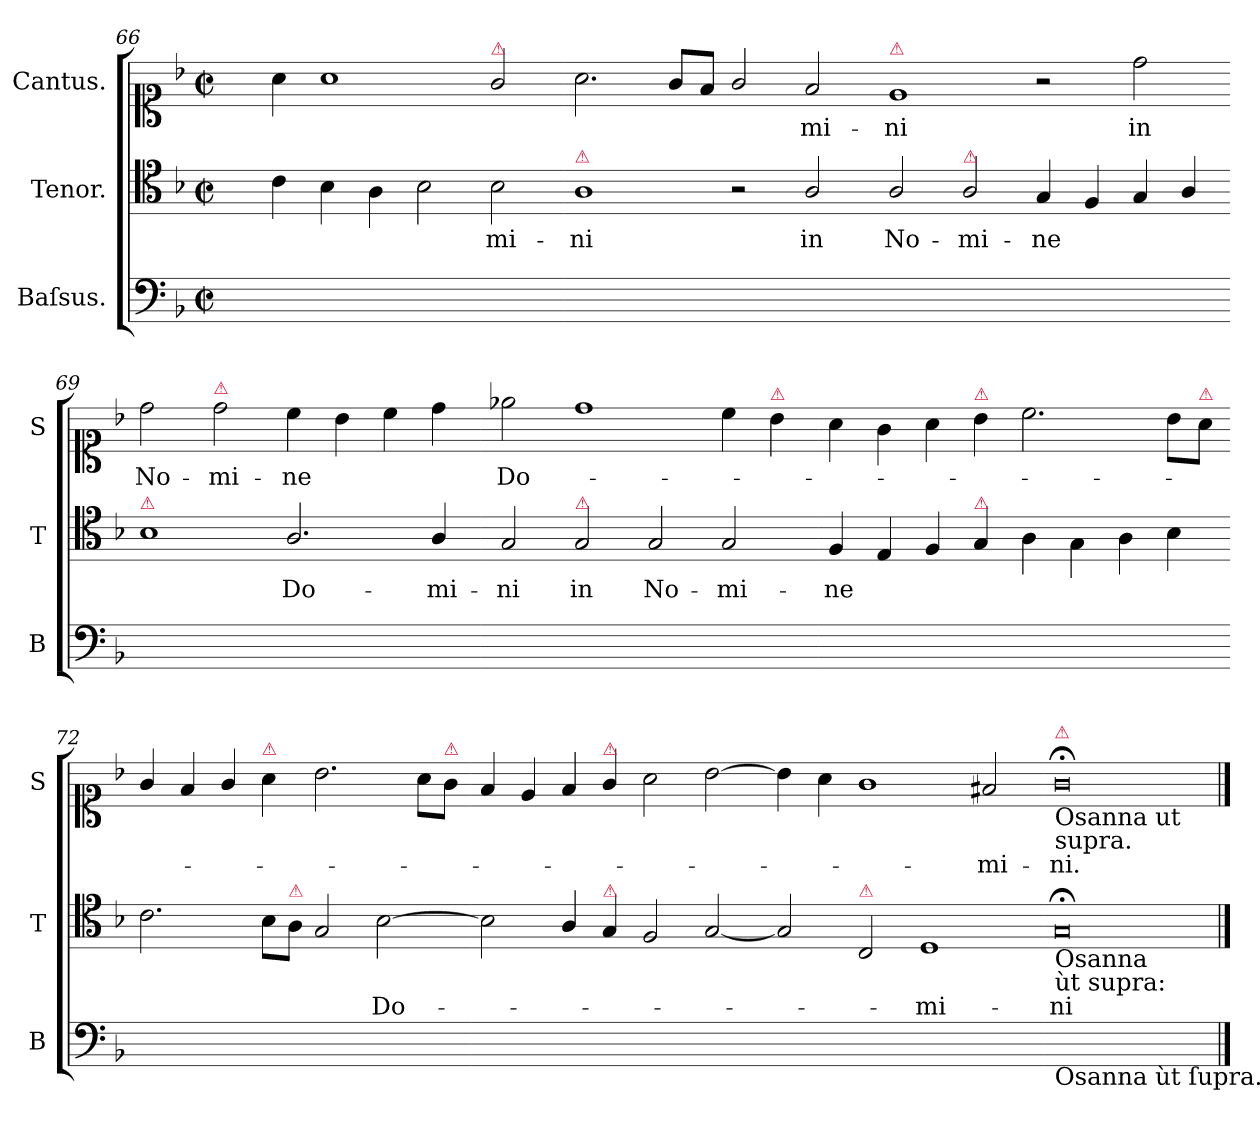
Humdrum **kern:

**kern	**kern	**text	**kern	**text
*part3	*part2	*part2	*part1	*part1
*staff3	*staff2	*staff2	*staff1	*staff1
*I"Baſsus.	*I"Tenor.	*	*I"Cantus.	*
*I'B	*I'T	*	*I'S	*
*clefF4	*clefC4	*	*clefC1	*
*k[b-]	*k[b-]	*	*k[b-]	*
*M2/1	*M2/1	*	*M2/1	*
*met(c|)	*met(c|)	*	*met(c|)	*
=66	=66	=66	=66	=66
0ryy	4ryy	.	4ryy	.
.	4c\	.	4a\	.
.	4B-\	.	1a\	.
.	4A\	.	.	.
.	2B-\	.	.	.
!	!	!	!LO:TX:a:color=crimson:t=⚠	!
.	2B-\	-mi-	2g/	.
=67-	=67-	=67-	=67-	=67-
!	!LO:TX:a:color=crimson:t=⚠	!	!	!
0ryy	1A\	-ni	2.a\	.
.	.	.	8g/L	.
.	.	.	8f/J	.
.	2r	.	2g/	.
.	2A/	in	2f/	-mi-
=68-	=68-	=68-	=68-	=68-
!	!	!	!LO:TX:a:color=crimson:t=⚠	!
0ryy	2A/	No-	1e/	-ni
!	!LO:TX:a:color=crimson:t=⚠	!	!	!
.	2A/	-mi-	.	.
.	4G/	-ne	2r	.
.	4F/	.	.	.
.	4G/	.	2dd\	in
.	4A/	.	.	.
=69-	=69-	=69-	=69-	=69-
!	!LO:TX:a:color=crimson:t=⚠	!	!	!
0ryy	1B-\	.	2dd\	No-
!	!	!	!LO:TX:a:color=crimson:t=⚠	!
.	.	.	2dd\	-mi-
.	2.A/	Do-	4cc\	-ne
.	.	.	4b-\	.
.	.	.	4cc\	.
.	4A/	-mi-	4dd\	.
=70-	=70-	=70-	=70-	=70-
0ryy	2G/	-ni	2ee-X\	Do-
!	!LO:TX:a:color=crimson:t=⚠	!	!	!
.	2G/	in	1dd\	.
.	2G/	No-	.	.
.	2G/	-mi-	4cc\	.
!	!	!	!LO:TX:a:color=crimson:t=⚠	!
.	.	.	4b-\	.
=71-	=71-	=71-	=71-	=71-
0ryy	4F/	-ne	4a\	.
.	4E/	.	4g\	.
.	4F/	.	4a\	.
!	!	!	!LO:TX:a:color=crimson:t=⚠	!
!	!LO:TX:a:color=crimson:t=⚠	!	!	!
.	4G/	.	4b-\	.
.	4A\	.	2.cc\	.
.	4G\	.	.	.
.	4A\	.	.	.
.	4B-\	.	8b-\L	.
!	!	!	!LO:TX:a:color=crimson:t=⚠	!
.	.	.	8a\J	.
=72-	=72-	=72-	=72-	=72-
0ryy	2.c\	.	4g/	.
.	.	.	4f/	.
.	.	.	4g/	.
!	!	!	!LO:TX:a:color=crimson:t=⚠	!
.	8B-\L	.	4a\	.
!	!LO:TX:a:color=crimson:t=⚠	!	!	!
.	8A\J	.	.	.
.	2G/	.	2.b-\	.
.	[2B-\	Do-	.	.
.	.	.	8a\L	.
!	!	!	!LO:TX:a:color=crimson:t=⚠	!
.	.	.	8g\J	.
=73-	=73-	=73-	=73-	=73-
0ryy	2B-\]	.	4f/	.
.	.	.	4e/	.
.	4A/	.	4f/	.
!	!	!	!LO:TX:a:color=crimson:t=⚠	!
!	!LO:TX:a:color=crimson:t=⚠	!	!	!
.	4G/	.	4g/	.
.	2F/	.	2a\	.
.	[2G/	.	[2b-\	.
=74-	=74-	=74-	=74-	=74-
0ryy	2G/]	.	4b-\]	.
.	.	.	4a\	.
!	!LO:TX:a:color=crimson:t=⚠	!	!	!
.	2C/	.	1g\	.
.	1D/	-mi-	.	.
.	.	.	2f#X/	-mi-
=75-	=75-	=75-	=75-	=75-
!	!	!	!LO:TX:b:t=Osanna ut\nsupra.	!
!	!	!	!LO:TX:a:color=crimson:t=⚠	!
!	!LO:TX:b:t=Osanna\nùt supra&colon;	!	!	!
!LO:TX:b:t=Osanna ùt ſupra.	!	!	!	!
0ryy	0G;<;/	-ni	0g;<;\	-ni.
==	==	==	==	==
*-	*-	*-	*-	*-
